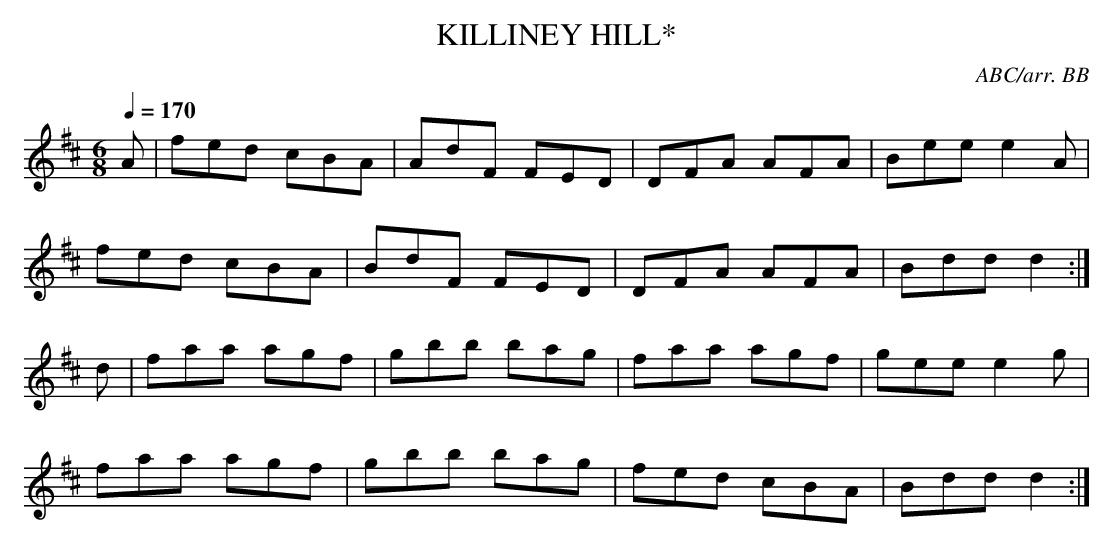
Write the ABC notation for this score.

X:1
T:KILLINEY HILL*
C:ABC/arr. BB
Y:"quick"
Q:1/4=170
L:1/8
M:6/8
K:D
A|fed cBA|AdF FED|DFA AFA|Bee e2A|
fed cBA|BdF FED|DFA AFA|Bdd d2 :|
d|faa agf|gbb bag|faa agf|gee e2g|
faa agf|gbb bag|fed cBA|Bdd d2 :|
